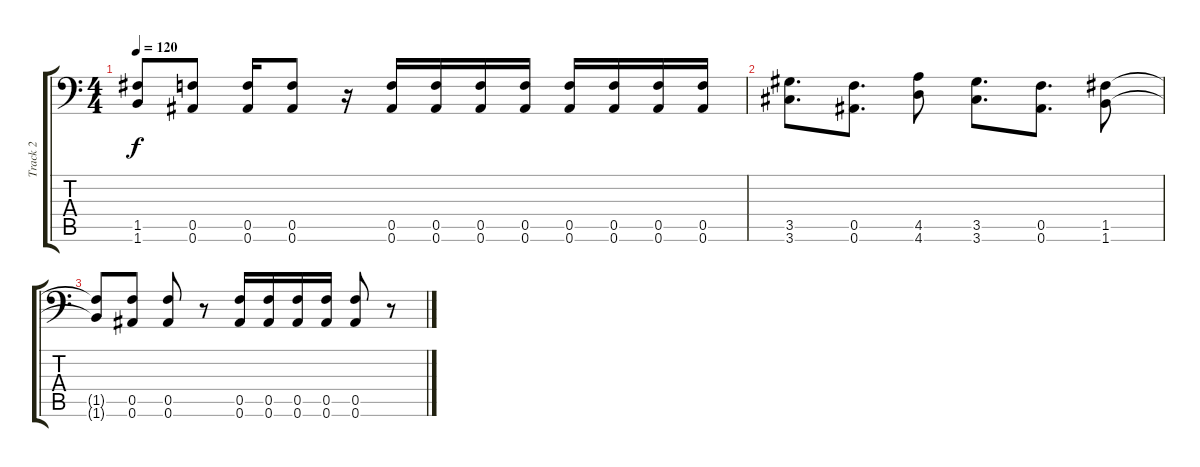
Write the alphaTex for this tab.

\track ("Track 2" "Track 2") {instrument distortionguitar}
\staff {score tabs}
\tuning (C4 G3 Eb3 Bb2 F2 Bb1) {hide}
\ts (4 4)
\tempo 120
\clef f4
\ks c
(1.5{t} 1.6{t}).8{dy f} (0.5 0.6).8 (0.5 0.6).16 (0.5 0.6).8 r.16 (0.5 0.6).16 (0.5 0.6).16 (0.5 0.6).16 (0.5 0.6).16 (0.5 0.6).16 (0.5 0.6).16 (0.5 0.6).16 (0.5 0.6).16 |
(3.5 3.6).8{d} (0.5 0.6).8{d} (4.5 4.6).8 (3.5 3.6).8{d} (0.5 0.6).8{d} (1.5 1.6).8 |
(1.5{t} 1.6{t}).8 (0.5 0.6).8 (0.5 0.6).8 r.8 (0.5 0.6).16 (0.5 0.6).16 (0.5 0.6).16 (0.5 0.6).16 (0.5 0.6).8 r.8
